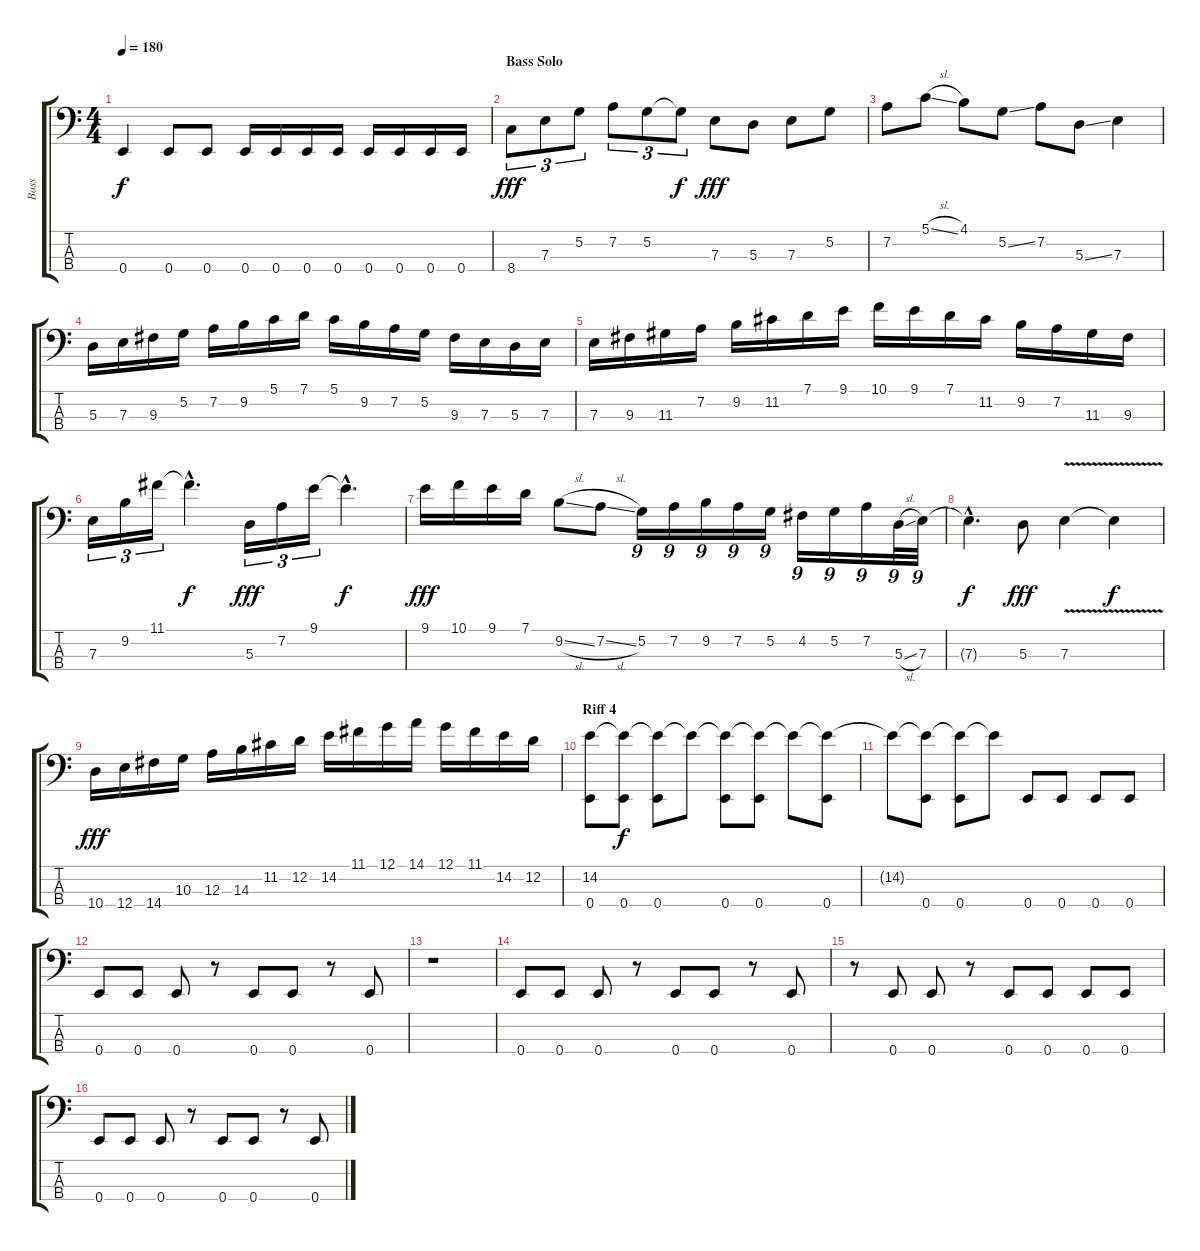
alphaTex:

\track ("Bass" "Bass") {instrument electricbassfinger}
\staff {score tabs}
\tuning (G2 D2 A1 E1) {hide}
\ts (4 4)
\tempo 180
\clef f4
\ks c
0.4.4{dy f} 0.4.8 0.4.8 0.4.16 0.4.16 0.4.16 0.4.16 0.4.16 0.4.16 0.4.16 0.4.16 |
\section ("" "Bass Solo")
8.4.8{tu (3 2) dy fff} 7.3.8{tu (3 2)} 5.2.8{tu (3 2)} 7.2.8{tu (3 2)} 5.2.8{tu (3 2)} 5.2{t}.8{tu (3 2) dy f} 7.3.8{dy fff} 5.3.8 7.3.8 5.2.8 |
7.2.8 5.1{sl}.8 4.1.8 5.2{ss}.8 7.2.8 5.3{ss}.8 7.3.4 |
5.3.16 7.3.16 9.3.16 5.2.16 7.2.16 9.2.16 5.1.16 7.1.16 5.1.16 9.2.16 7.2.16 5.2.16 9.3.16 7.3.16 5.3.16 7.3.16 |
7.3.16 9.3.16 11.3.16 7.2.16 9.2.16 11.2.16 7.1.16 9.1.16 10.1.16 9.1.16 7.1.16 11.2.16 9.2.16 7.2.16 11.3.16 9.3.16 |
7.3.16{tu (3 2)} 9.2.16{tu (3 2)} 11.1.16{tu (3 2)} 11.1{hac t}.4{d dy f} 5.3.16{tu (3 2) dy fff} 7.2.16{tu (3 2)} 9.1.16{tu (3 2)} 9.1{hac t}.4{d dy f} |
9.1.16{dy fff} 10.1.16 9.1.16 7.1.16 9.2{sl}.8 7.2{sl}.8 5.2.16{tu (9 8)} 7.2.16{tu (9 8)} 9.2.16{tu (9 8)} 7.2.16{tu (9 8)} 5.2.16{tu (9 8)} 4.2.16{tu (9 8)} 5.2.16{tu (9 8)} 7.2.16{tu (9 8)} 5.3{sl}.32{tu (9 8)} 7.3.32{tu (9 8)} |
7.3{hac t}.4{d dy f} 5.3.8{dy fff} 7.3{v}.4 7.3{t}.4{dy f} |
10.4.16{dy fff} 12.4.16 14.4.16 10.3.16 12.3.16 14.3.16 11.2.16 12.2.16 14.2.16 11.1.16 12.1.16 14.1.16 12.1.16 11.1.16 14.2.16 12.2.16 |
\section ("" "Riff 4")
(14.2 0.4).8 (14.2{t} 0.4).8{dy f} (14.2{t} 0.4).8 14.2{t}.8 (14.2{t} 0.4).8 (14.2{t} 0.4).8 14.2{t}.8 (14.2{t} 0.4).8 |
14.2{t}.8 (14.2{t} 0.4).8 (14.2{t} 0.4).8 14.2{t}.8 0.4.8 0.4.8 0.4.8 0.4.8 |
0.4.8 0.4.8 0.4.8 r.8 0.4.8 0.4.8 r.8 0.4.8 |
r.1 |
0.4.8 0.4.8 0.4.8 r.8 0.4.8 0.4.8 r.8 0.4.8 |
r.8 0.4.8 0.4.8 r.8 0.4.8 0.4.8 0.4.8 0.4.8 |
0.4.8 0.4.8 0.4.8 r.8 0.4.8 0.4.8 r.8 0.4.8
